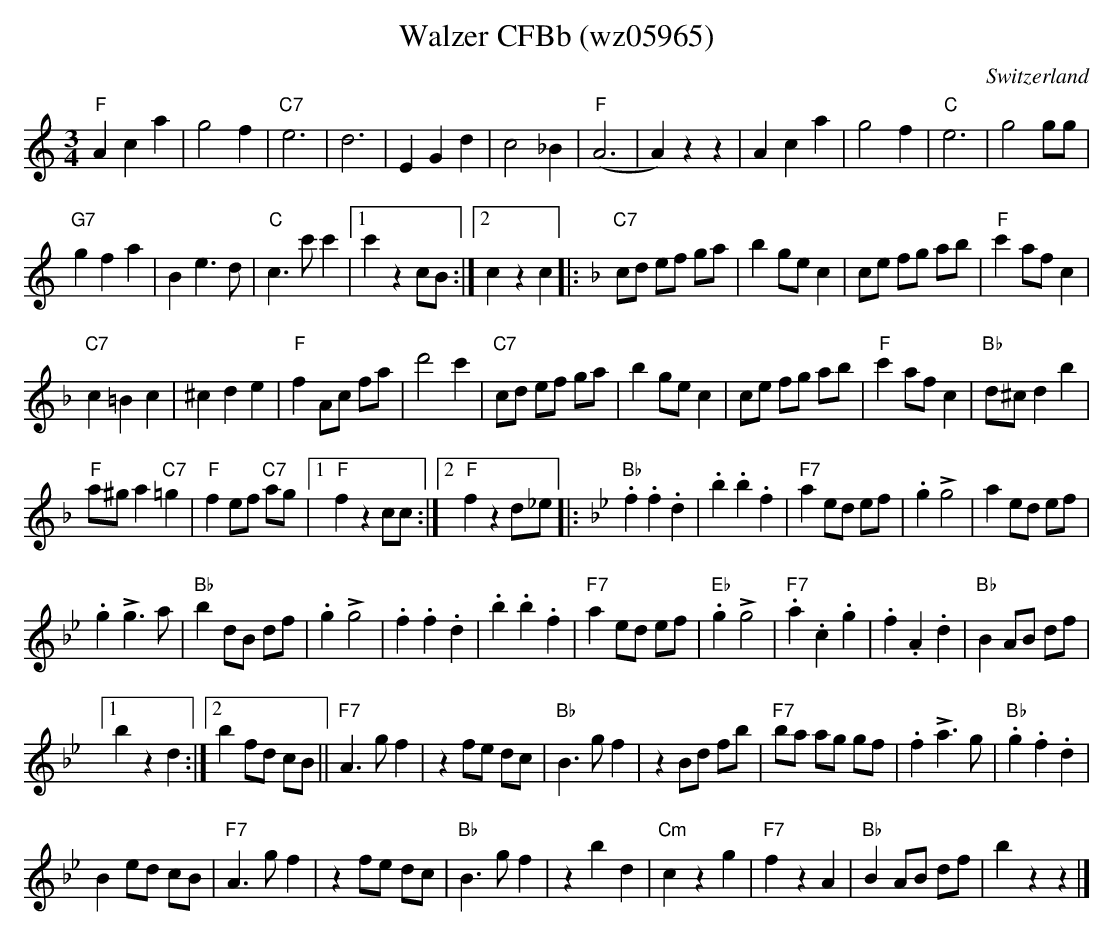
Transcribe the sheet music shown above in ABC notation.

X:1
T: Walzer CFBb (wz05965)
O:Switzerland
M:3/4
L:1/4
K:C major
"F"Aca | g2f | "C7"e3 | d3 | EGd | c2_B | "F"(A3 | A)zz | Aca | g2f | "C"e3 | g2g/g/ |
"G7"gfa | Be>d | "C"c>c'c' |1 c'zc/B/ :|2 czc |: [K:F] [L:1/8] "C7"cd ef ga | b2gec2 | ce fg ab | "F"c'2afc2 |
"C7"c2=B2c2 | ^c2d2e2 | "F"f2 Ac fa |  d'4c'2 | "C7"cd ef ga | b2 ge c2 | ce fg ab | "F"c'2 af c2 | "Bb"d^c d2b2 |
"F"a^g a2"C7"=g2 | "F"f2 ef "C7"ag |1 "F"f2z2cc :|2 "F"f2z2 d_e |: [K:Bb] [L:1/4] "Bb".f.f.d | .b.b.f | "F7"a e/d/ e/f/ | .g+>+g2 | a e/d/ e/f/ |
.g+>+g>a | "Bb"b d/B/ d/f/ | .g+>+g2 | .f.f.d | .b.b.f | "F7"a e/d/ e/f/ | "Eb".g+>+g2 | "F7".a.c.g | .f.A.d | "Bb"B A/B/ d/f/ |1
bzd :|2 b f/d/ c/B/ || "F7"A>gf | z f/e/ d/c/ | "Bb"B>gf | z B/d/ f/b/ | "F7"b/a/ a/g/ g/f/ | .f +>+a>g | "Bb".g.f.d |
B e/d/ c/B/ | "F7"A>gf | z f/e/ d/c/ | "Bb"B>gf | zbd | "Cm"czg | "F7"fzA | "Bb"B A/B/ d/f/ | bzz |]
